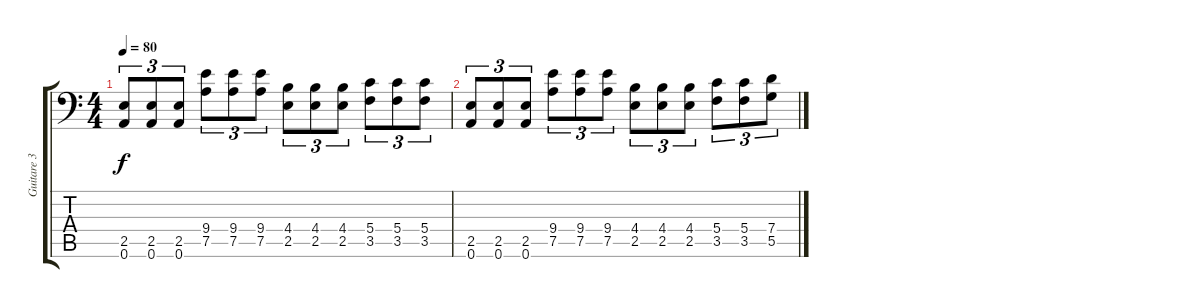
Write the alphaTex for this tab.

\track ("Guitare 3" "Guitare 3") {instrument distortionguitar}
\staff {score tabs}
\tuning (A3 E3 C3 G2 D2 A1) {hide}
\ts (4 4)
\tempo 80
\clef f4
\ks c
(2.5 0.6).8{tu (3 2) dy f} (2.5 0.6).8{tu (3 2)} (2.5 0.6).8{tu (3 2)} (9.4 7.5).8{tu (3 2)} (9.4 7.5).8{tu (3 2)} (9.4 7.5).8{tu (3 2)} (4.4 2.5).8{tu (3 2)} (4.4 2.5).8{tu (3 2)} (4.4 2.5).8{tu (3 2)} (5.4 3.5).8{tu (3 2)} (5.4 3.5).8{tu (3 2)} (5.4 3.5).8{tu (3 2)} |
(2.5 0.6).8{tu (3 2)} (2.5 0.6).8{tu (3 2)} (2.5 0.6).8{tu (3 2)} (9.4 7.5).8{tu (3 2)} (9.4 7.5).8{tu (3 2)} (9.4 7.5).8{tu (3 2)} (4.4 2.5).8{tu (3 2)} (4.4 2.5).8{tu (3 2)} (4.4 2.5).8{tu (3 2)} (5.4 3.5).8{tu (3 2)} (5.4 3.5).8{tu (3 2)} (7.4 5.5).8{tu (3 2)}
